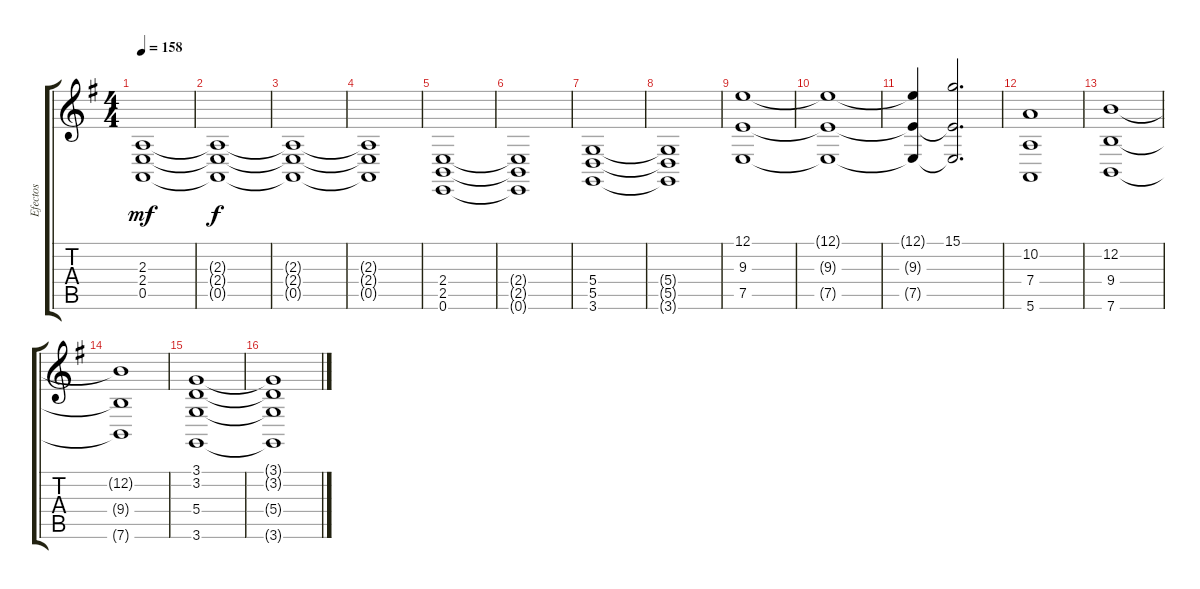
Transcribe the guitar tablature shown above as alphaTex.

\track ("Efectos" "Efectos") {instrument pad7halo}
\staff {score tabs}
\tuning (E4 B3 G3 D3 A2 E2) {hide}
\ts (4 4)
\tempo 158
\clef g2
\ks g
(2.3 2.4 0.5).1{dy mf} |
(2.3{t} 2.4{t} 0.5{t}).1{dy f} |
(2.3{t} 2.4{t} 0.5{t}).1 |
(2.3{t} 2.4{t} 0.5{t}).1 |
(2.4 2.5 0.6).1 |
(2.4{t} 2.5{t} 0.6{t}).1 |
(5.4 5.5 3.6).1 |
(5.4{t} 5.5{t} 3.6{t}).1 |
(12.1 9.3 7.5).1 |
(12.1{t} 9.3{t} 7.5{t}).1 |
(12.1{t} 9.3{t} 7.5{t}).4 (15.1 9.3{t} 7.5{t}).2{d} |
(10.2 7.4 5.6).1 |
(12.2 9.4 7.6).1 |
(12.2{t} 9.4{t} 7.6{t}).1 |
(3.1 3.2 5.4 3.6).1 |
(3.1{t} 3.2{t} 5.4{t} 3.6{t}).1
